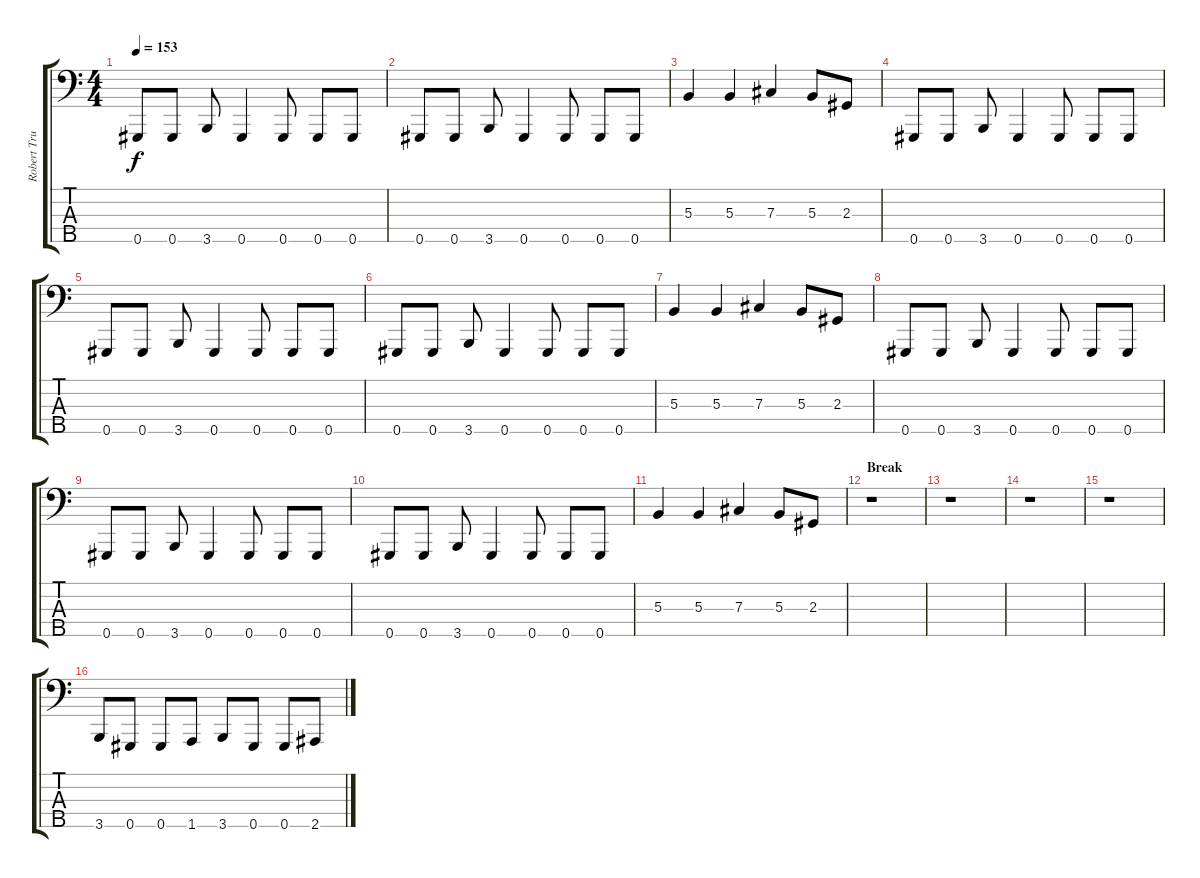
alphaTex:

\track ("Robert Trujillo (Bass)" "Robert Tru") {instrument electricbassfinger}
\staff {score tabs}
\tuning (E2 B1 Gb1 B0 Ab0) {hide}
\ts (4 4)
\tempo 153
\clef f4
\ks c
0.5.8{dy f} 0.5.8 3.5.8 0.5.4 0.5.8 0.5.8 0.5.8 |
0.5.8 0.5.8 3.5.8 0.5.4 0.5.8 0.5.8 0.5.8 |
5.3.4 5.3.4 7.3.4 5.3.8 2.3.8 |
0.5.8 0.5.8 3.5.8 0.5.4 0.5.8 0.5.8 0.5.8 |
0.5.8 0.5.8 3.5.8 0.5.4 0.5.8 0.5.8 0.5.8 |
0.5.8 0.5.8 3.5.8 0.5.4 0.5.8 0.5.8 0.5.8 |
5.3.4 5.3.4 7.3.4 5.3.8 2.3.8 |
0.5.8 0.5.8 3.5.8 0.5.4 0.5.8 0.5.8 0.5.8 |
0.5.8 0.5.8 3.5.8 0.5.4 0.5.8 0.5.8 0.5.8 |
0.5.8 0.5.8 3.5.8 0.5.4 0.5.8 0.5.8 0.5.8 |
5.3.4 5.3.4 7.3.4 5.3.8 2.3.8 |
\section ("" "Break")
r.1 |
r.1 |
r.1 |
r.1 |
3.5.8 0.5.8 0.5.8 1.5.8 3.5.8 0.5.8 0.5.8 2.5.8
